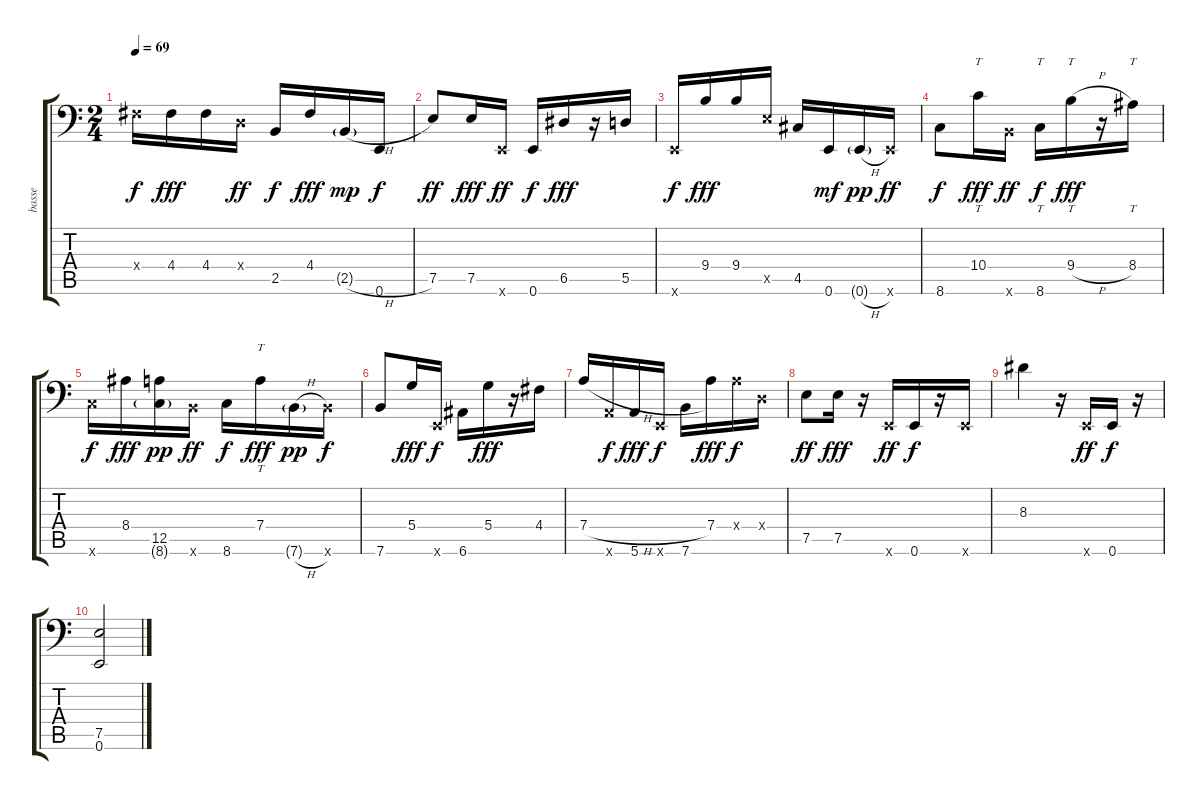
\track ("basse" "basse") {instrument electricbassfinger}
\staff {score tabs}
\tuning (E3 B2 G2 D2 A1 E1) {hide}
\ts (2 4)
\tempo 69
\clef f4
\ks c
4.4{x}.16{dy f} 4.4.16{dy fff} 4.4.16 0.4{x}.16{dy ff} 2.5.16{dy f} 4.4.16{dy fff} 2.5{h g}.16{dy mp} 0.6.16{dy f} |
7.5.8{dy ff} 7.5.16{dy fff} 0.6{x}.16{dy ff} 0.6.16{dy f} 6.5.16{dy fff} r.16 5.5.16 |
0.6{x}.16{dy f} 9.4.16{dy fff} 9.4.16 7.5{x}.16 4.5.16 0.6.16{dy mf} 0.6{h g}.16{dy pp} 0.6{x}.16{dy ff} |
8.6.8{dy f} 10.4.16{tt dy fff} 7.6{x}.16{dy ff} 8.6.16{tt dy f} 9.4{h}.16{tt dy fff} r.16 8.4.16{tt} |
8.6{x}.16{dy f} 8.4.16{dy fff} (12.5 8.6{g}).16{dy pp} 7.6{x}.16{dy ff} 8.6.16{dy f} 7.4.16{tt dy fff} 7.6{h g}.16{dy pp} 7.6{x}.16{dy f} |
7.6.8 5.4.16{dy fff} 0.6{x}.16{dy f} 6.6.16 5.4.16{dy fff} r.16 4.4.16 |
7.4{h}.16 5.6{x}.16{dy f} 5.6.16{dy fff} 0.6{x}.16{dy f} 7.6.16 7.4.16{dy fff} 7.4{x}.16{dy f} 0.4{x}.16 |
7.5.8{dy ff} 7.5.16{dy fff} r.16 0.6{x}.16{dy ff} 0.6.16{dy f} r.16 0.6{x}.16 |
8.3.4 r.16 0.6{x}.16{dy ff} 0.6.16{dy f} r.16 |
(7.5 0.6).2
